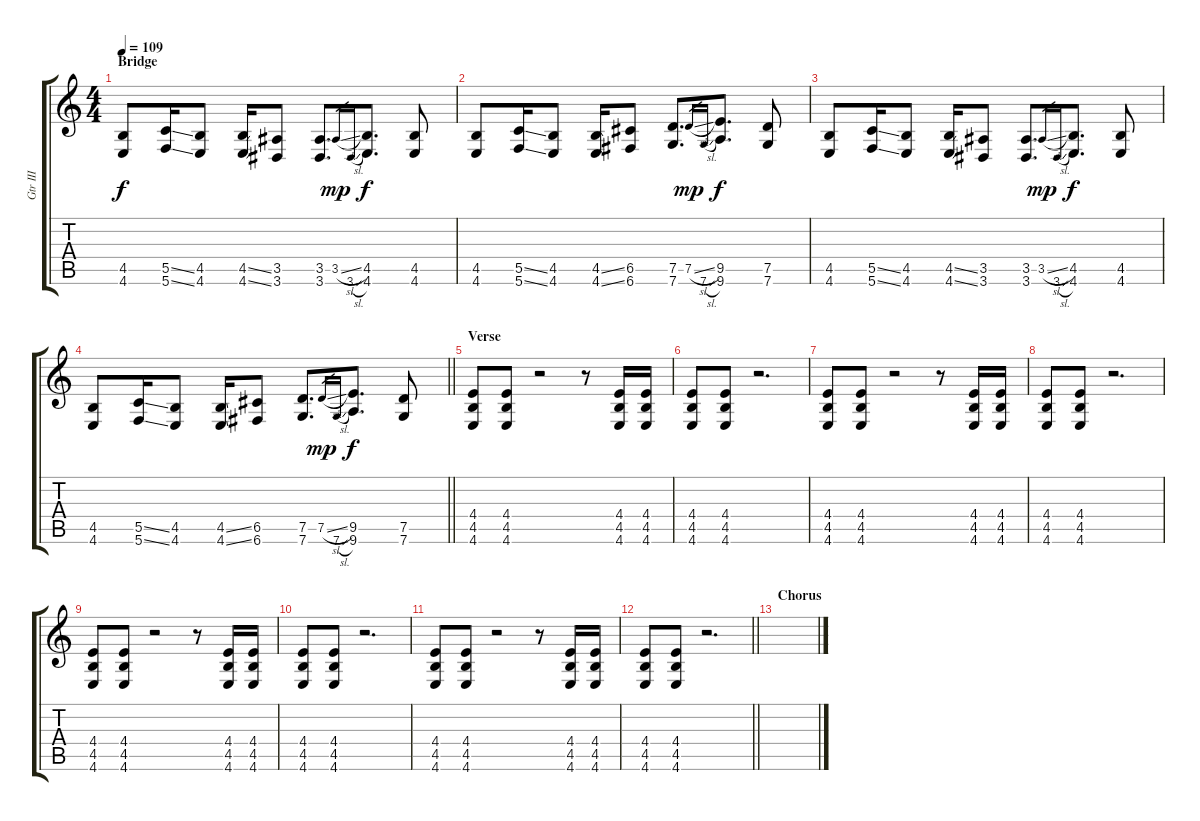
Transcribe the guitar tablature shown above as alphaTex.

\track ("Gtr III" "Gtr III") {instrument overdrivenguitar}
\staff {score tabs}
\tuning (D4 A3 F3 C3 G2 C2) {hide}
\ts (4 4)
\section ("" "Bridge")
\tempo 109
\clef g2
\ks c
(4.5 4.6).8{dy f} (5.5{ss} 5.6{ss}).16 (4.5 4.6).8 (4.5{ss} 4.6{ss}).16 (3.5 3.6).8 (3.5 3.6).8{d} 3.5{sl}.16{gr dy mp} 3.6{sl}.16{gr} (4.5 4.6).8{d dy f} (4.5 4.6).8 |
(4.5 4.6).8 (5.5{ss} 5.6{ss}).16 (4.5 4.6).8 (4.5{ss} 4.6{ss}).16 (6.5 6.6).8 (7.5 7.6).8{d} 7.5{sl}.16{gr dy mp} 7.6{sl}.16{gr} (9.5 9.6).8{d dy f} (7.5 7.6).8 |
(4.5 4.6).8 (5.5{ss} 5.6{ss}).16 (4.5 4.6).8 (4.5{ss} 4.6{ss}).16 (3.5 3.6).8 (3.5 3.6).8{d} 3.5{sl}.16{gr dy mp} 3.6{sl}.16{gr} (4.5 4.6).8{d dy f} (4.5 4.6).8 |
\barLineRight lightlight
(4.5 4.6).8 (5.5{ss} 5.6{ss}).16 (4.5 4.6).8 (4.5{ss} 4.6{ss}).16 (6.5 6.6).8 (7.5 7.6).8{d} 7.5{sl}.16{gr dy mp} 7.6{sl}.16{gr} (9.5 9.6).8{d dy f} (7.5 7.6).8 |
\section ("" "Verse")
(4.4 4.5 4.6).8 (4.4 4.5 4.6).8 r.2 r.8 (4.4 4.5 4.6).16 (4.4 4.5 4.6).16 |
(4.4 4.5 4.6).8 (4.4 4.5 4.6).8 r.2{d} |
(4.4 4.5 4.6).8 (4.4 4.5 4.6).8 r.2 r.8 (4.4 4.5 4.6).16 (4.4 4.5 4.6).16 |
(4.4 4.5 4.6).8 (4.4 4.5 4.6).8 r.2{d} |
(4.4 4.5 4.6).8 (4.4 4.5 4.6).8 r.2 r.8 (4.4 4.5 4.6).16 (4.4 4.5 4.6).16 |
(4.4 4.5 4.6).8 (4.4 4.5 4.6).8 r.2{d} |
(4.4 4.5 4.6).8 (4.4 4.5 4.6).8 r.2 r.8 (4.4 4.5 4.6).16 (4.4 4.5 4.6).16 |
\barLineRight lightlight
(4.4 4.5 4.6).8 (4.4 4.5 4.6).8 r.2{d} |
\section ("" "Chorus")
